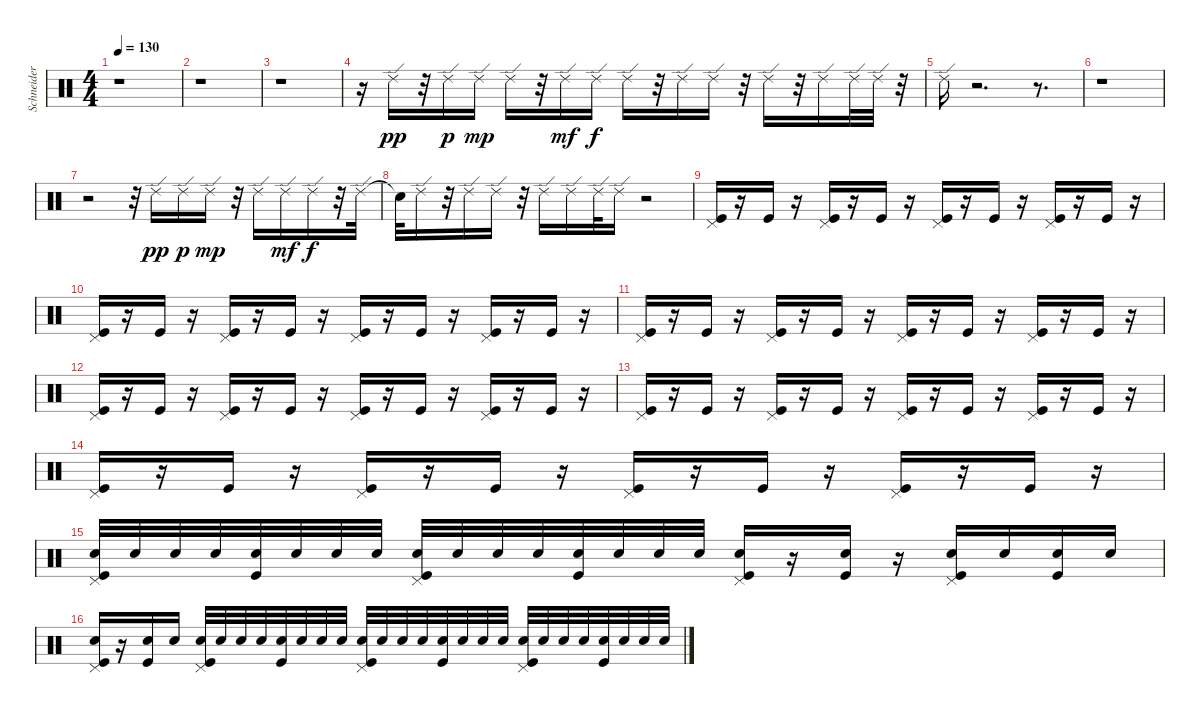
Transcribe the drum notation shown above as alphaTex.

\track ("Schneider" "Schneider") {instrument percussion}
\staff {score}
\articulation defaults
\ts (4 4)
\tempo 130
\clef neutral
\ks c
r.1{dy pp} |
r.1 |
r.1 |
r.16 "Ride (edge) 2".16 r.32 "Ride (edge) 2".16{dy p} "Ride (edge) 2".16{dy mp} "Ride (edge) 2".16 r.32 "Ride (edge) 2".16{dy mf} "Ride (edge) 2".16{dy f} "Ride (edge) 2".16 r.32 "Ride (edge) 2".16 "Ride (edge) 2".16 r.32 "Ride (edge) 2".16 r.32 "Ride (edge) 2".16 "Ride (edge) 2".32 "Ride (edge) 2".32 r.32 |
"Ride (edge) 2".16 r.2{d} r.8{d} |
r.1 |
r.2 r.32 "Ride (edge) 2".16{dy pp} "Ride (edge) 2".16{dy p} "Ride (edge) 2".16{dy mp} r.32 "Ride (edge) 2".16 "Ride (edge) 2".16{dy mf} "Ride (edge) 2".16{dy f} r.32 "Ride (edge) 2".32 |
"Snare (hit)"{t}.32 "Ride (edge) 2".16 r.32 "Ride (edge) 2".16 "Ride (edge) 2".16 r.32 "Ride (edge) 2".16 "Ride (edge) 2".16 "Ride (edge) 2".32 "Ride (edge) 2".16 r.2 |
("Kick (hit)" "Pedal Hi-Hat (hit)").16 r.16 "Kick (hit)".16 r.16 ("Kick (hit)" "Pedal Hi-Hat (hit)").16 r.16 "Kick (hit)".16 r.16 ("Kick (hit)" "Pedal Hi-Hat (hit)").16 r.16 "Kick (hit)".16 r.16 ("Kick (hit)" "Pedal Hi-Hat (hit)").16 r.16 "Kick (hit)".16 r.16 |
("Kick (hit)" "Pedal Hi-Hat (hit)").16 r.16 "Kick (hit)".16 r.16 ("Kick (hit)" "Pedal Hi-Hat (hit)").16 r.16 "Kick (hit)".16 r.16 ("Kick (hit)" "Pedal Hi-Hat (hit)").16 r.16 "Kick (hit)".16 r.16 ("Kick (hit)" "Pedal Hi-Hat (hit)").16 r.16 "Kick (hit)".16 r.16 |
("Kick (hit)" "Pedal Hi-Hat (hit)").16 r.16 "Kick (hit)".16 r.16 ("Kick (hit)" "Pedal Hi-Hat (hit)").16 r.16 "Kick (hit)".16 r.16 ("Kick (hit)" "Pedal Hi-Hat (hit)").16 r.16 "Kick (hit)".16 r.16 ("Kick (hit)" "Pedal Hi-Hat (hit)").16 r.16 "Kick (hit)".16 r.16 |
("Kick (hit)" "Pedal Hi-Hat (hit)").16 r.16 "Kick (hit)".16 r.16 ("Kick (hit)" "Pedal Hi-Hat (hit)").16 r.16 "Kick (hit)".16 r.16 ("Kick (hit)" "Pedal Hi-Hat (hit)").16 r.16 "Kick (hit)".16 r.16 ("Kick (hit)" "Pedal Hi-Hat (hit)").16 r.16 "Kick (hit)".16 r.16 |
("Kick (hit)" "Pedal Hi-Hat (hit)").16 r.16 "Kick (hit)".16 r.16 ("Kick (hit)" "Pedal Hi-Hat (hit)").16 r.16 "Kick (hit)".16 r.16 ("Kick (hit)" "Pedal Hi-Hat (hit)").16 r.16 "Kick (hit)".16 r.16 ("Kick (hit)" "Pedal Hi-Hat (hit)").16 r.16 "Kick (hit)".16 r.16 |
("Kick (hit)" "Pedal Hi-Hat (hit)").16 r.16 "Kick (hit)".16 r.16 ("Kick (hit)" "Pedal Hi-Hat (hit)").16 r.16 "Kick (hit)".16 r.16 ("Kick (hit)" "Pedal Hi-Hat (hit)").16 r.16 "Kick (hit)".16 r.16 ("Kick (hit)" "Pedal Hi-Hat (hit)").16 r.16 "Kick (hit)".16 r.16 |
("Kick (hit)" "Pedal Hi-Hat (hit)" "Electric Snare (hit)").32 "Electric Snare (hit)".32 "Electric Snare (hit)".32 "Electric Snare (hit)".32 ("Kick (hit)" "Electric Snare (hit)").32 "Electric Snare (hit)".32 "Electric Snare (hit)".32 "Electric Snare (hit)".32 ("Kick (hit)" "Pedal Hi-Hat (hit)" "Electric Snare (hit)").32 "Electric Snare (hit)".32 "Electric Snare (hit)".32 "Electric Snare (hit)".32 ("Kick (hit)" "Electric Snare (hit)").32 "Electric Snare (hit)".32 "Electric Snare (hit)".32 "Electric Snare (hit)".32 ("Kick (hit)" "Pedal Hi-Hat (hit)" "Electric Snare (hit)").16 r.16 ("Kick (hit)" "Electric Snare (hit)").16 r.16 ("Kick (hit)" "Pedal Hi-Hat (hit)" "Electric Snare (hit)").16 "Electric Snare (hit)".16 ("Kick (hit)" "Electric Snare (hit)").16 "Electric Snare (hit)".16 |
("Kick (hit)" "Pedal Hi-Hat (hit)" "Electric Snare (hit)").16 r.16 ("Kick (hit)" "Electric Snare (hit)").16 "Electric Snare (hit)".16 ("Kick (hit)" "Pedal Hi-Hat (hit)" "Electric Snare (hit)").32 "Electric Snare (hit)".32 "Electric Snare (hit)".32 "Electric Snare (hit)".32 ("Kick (hit)" "Electric Snare (hit)").32 "Electric Snare (hit)".32 "Electric Snare (hit)".32 "Electric Snare (hit)".32 ("Kick (hit)" "Pedal Hi-Hat (hit)" "Electric Snare (hit)").32 "Electric Snare (hit)".32 "Electric Snare (hit)".32 "Electric Snare (hit)".32 ("Kick (hit)" "Electric Snare (hit)").32 "Electric Snare (hit)".32 "Electric Snare (hit)".32 "Electric Snare (hit)".32 ("Kick (hit)" "Pedal Hi-Hat (hit)" "Electric Snare (hit)").32 "Electric Snare (hit)".32 "Electric Snare (hit)".32 "Electric Snare (hit)".32 ("Kick (hit)" "Electric Snare (hit)").32 "Electric Snare (hit)".32 "Electric Snare (hit)".32 "Electric Snare (hit)".32
